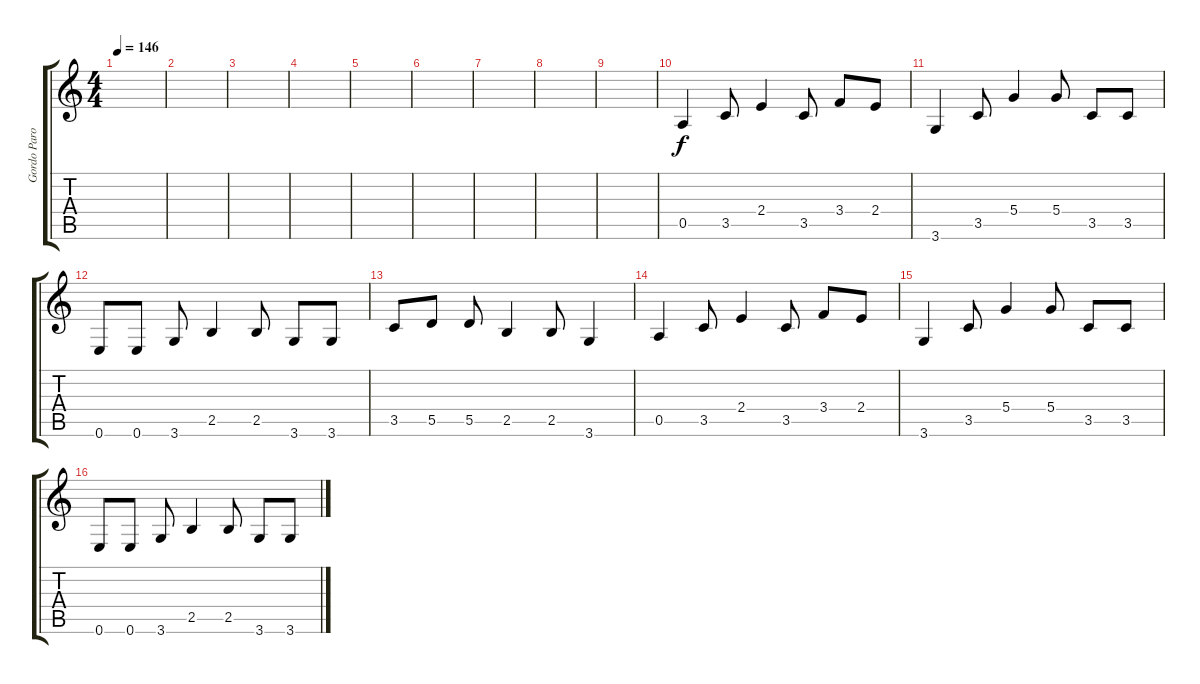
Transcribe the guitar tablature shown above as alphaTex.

\track ("Gordo Parodi" "Gordo Paro") {instrument overdrivenguitar}
\staff {score tabs}
\tuning (E4 B3 G3 D3 A2 E2) {hide}
\ts (4 4)
\tempo 146
\clef g2
\ks c
|
|
|
|
|
|
|
|
|
0.5.4 3.5.8 2.4.4 3.5.8 3.4.8 2.4.8 |
3.6.4 3.5.8 5.4.4 5.4.8 3.5.8 3.5.8 |
0.6.8 0.6.8 3.6.8 2.5.4 2.5.8 3.6.8 3.6.8 |
3.5.8 5.5.8 5.5.8 2.5.4 2.5.8 3.6.4 |
0.5.4 3.5.8 2.4.4 3.5.8 3.4.8 2.4.8 |
3.6.4 3.5.8 5.4.4 5.4.8 3.5.8 3.5.8 |
0.6.8 0.6.8 3.6.8 2.5.4 2.5.8 3.6.8 3.6.8
